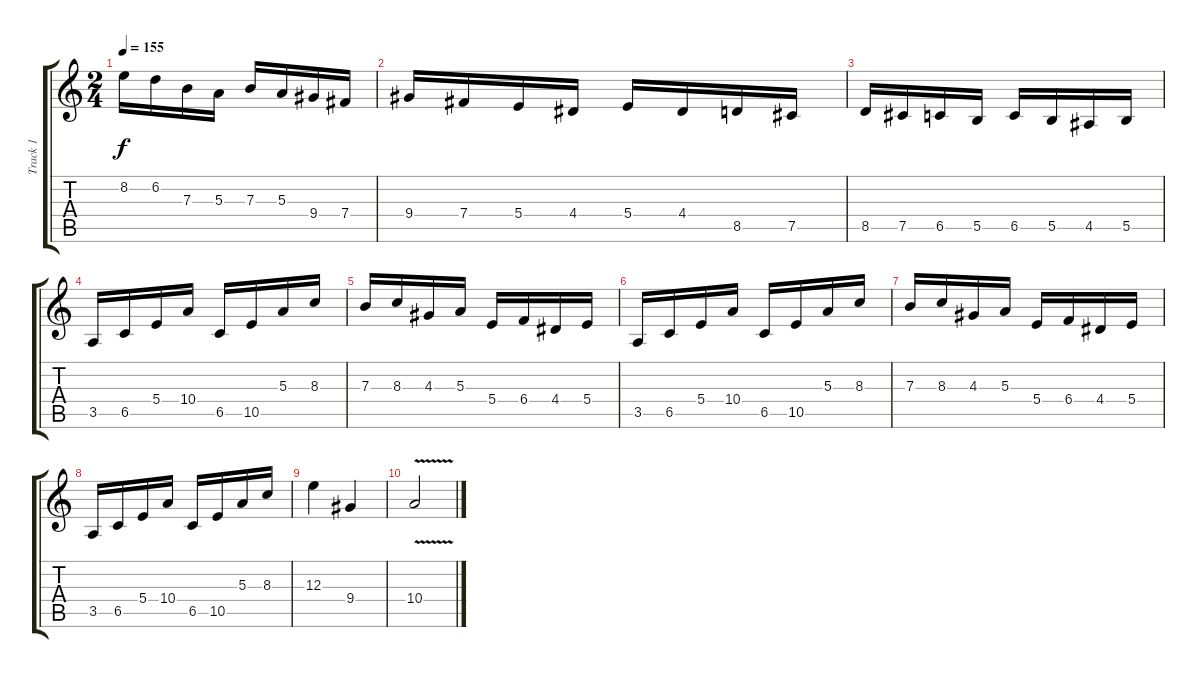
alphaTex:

\track ("Track 1" "Track 1") {instrument distortionguitar}
\staff {score tabs}
\tuning (Db4 Ab3 E3 B2 Gb2 B1) {hide}
\ts (2 4)
\tempo 155
\clef g2
\ks c
8.2.16{dy f} 6.2.16 7.3.16 5.3.16 7.3.16 5.3.16 9.4.16 7.4.16 |
9.4.16 7.4.16 5.4.16 4.4.16 5.4.16 4.4.16 8.5.16 7.5.16 |
8.5.16 7.5.16 6.5.16 5.5.16 6.5.16 5.5.16 4.5.16 5.5.16 |
3.5.16 6.5.16 5.4.16 10.4.16 6.5.16 10.5.16 5.3.16 8.3.16 |
7.3.16 8.3.16 4.3.16 5.3.16 5.4.16 6.4.16 4.4.16 5.4.16 |
3.5.16 6.5.16 5.4.16 10.4.16 6.5.16 10.5.16 5.3.16 8.3.16 |
7.3.16 8.3.16 4.3.16 5.3.16 5.4.16 6.4.16 4.4.16 5.4.16 |
3.5.16 6.5.16 5.4.16 10.4.16 6.5.16 10.5.16 5.3.16 8.3.16 |
12.3.4 9.4.4 |
10.4{v}.2
